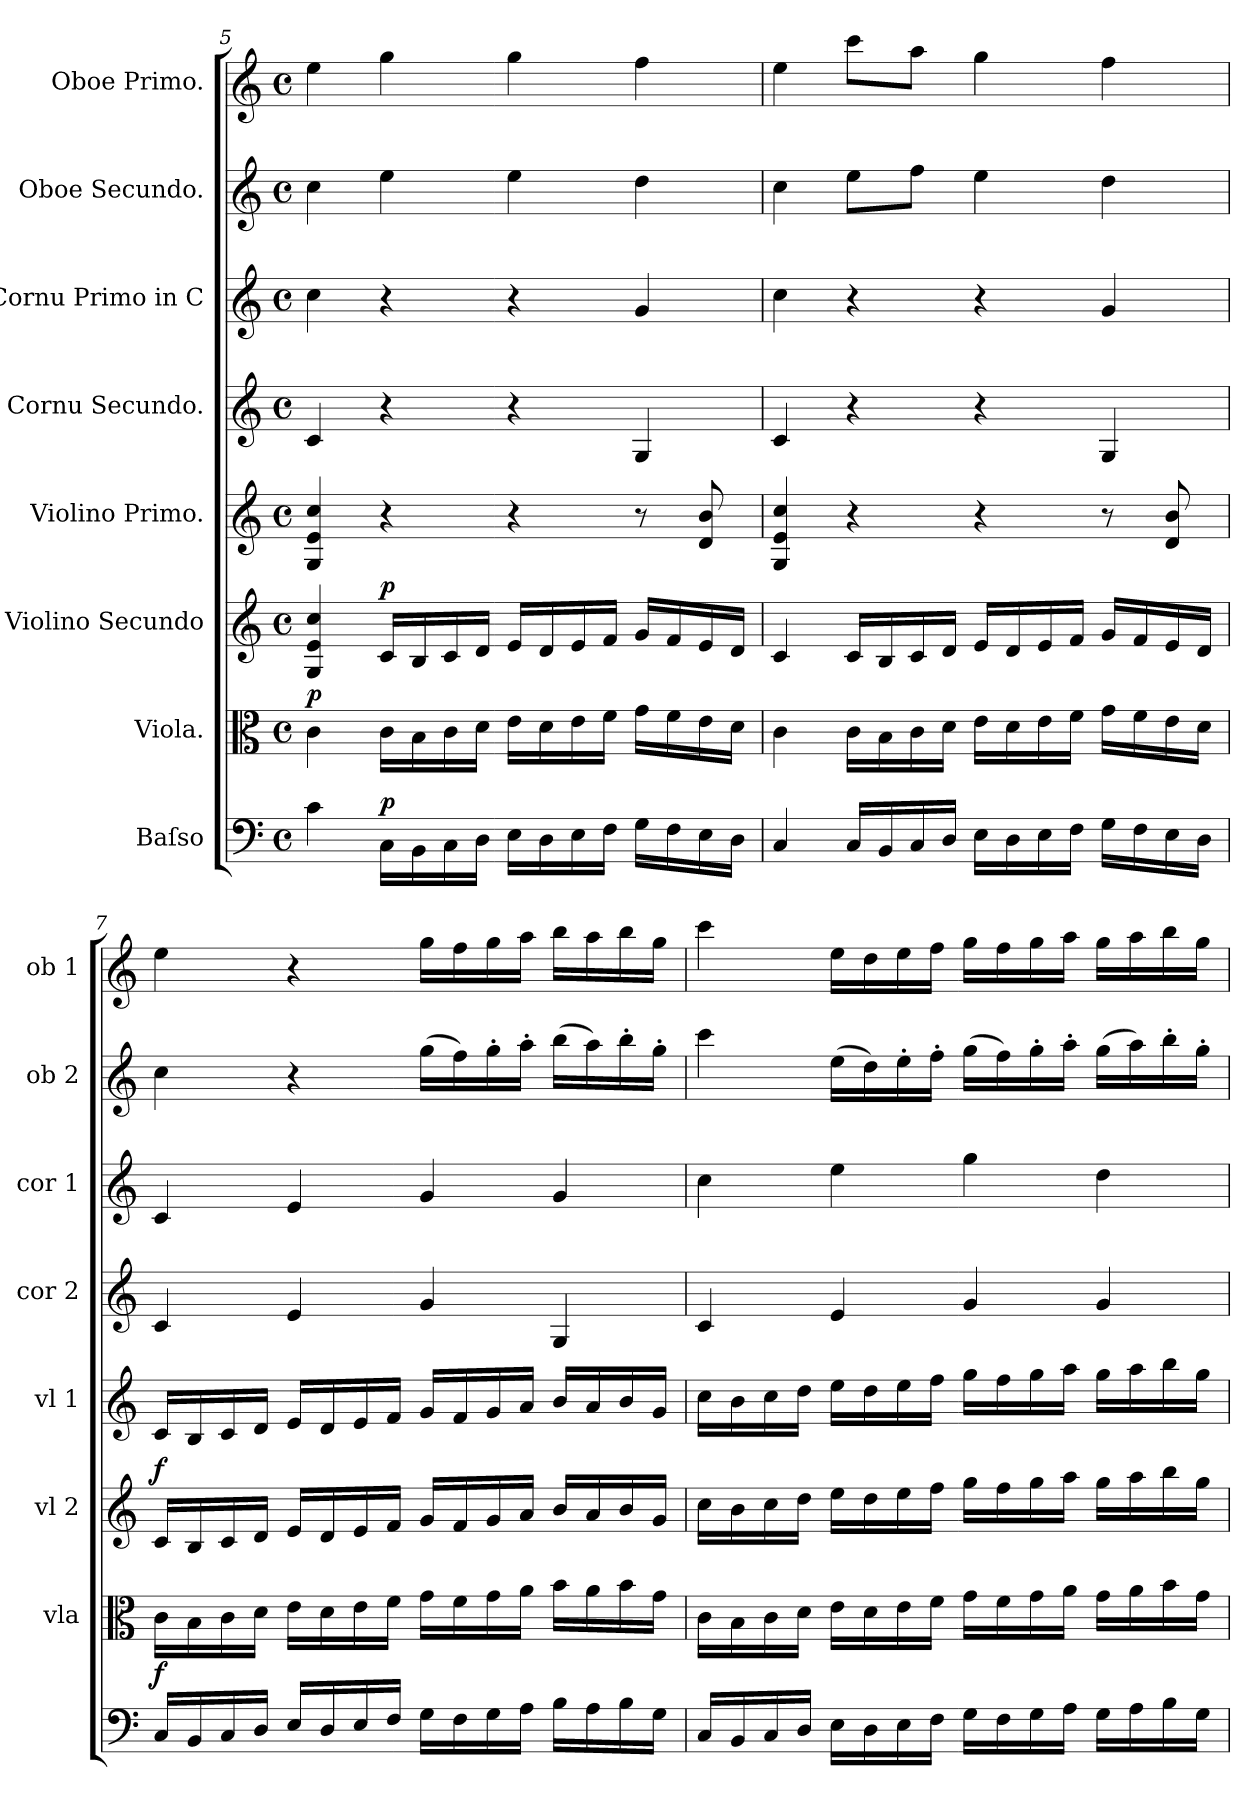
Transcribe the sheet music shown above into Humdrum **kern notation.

**kern	**dynam	**kern	**dynam	**kern	**dynam	**kern	**kern	**kern	**kern	**kern
*part8	*part8	*part7	*part7	*part6	*part6	*part5	*part4	*part3	*part2	*part1
*staff8	*staff8	*staff7	*staff7	*staff6	*staff6	*staff5	*staff4	*staff3	*staff2	*staff1
*I"Baſso	*	*I"Viola.	*	*I"Violino Secundo	*	*I"Violino Primo.	*I"Cornu Secundo.	*I"Cornu Primo in C	*I"Oboe Secundo.	*I"Oboe Primo.
*	*	*I'vla	*	*I'vl 2	*	*I'vl 1	*I'cor 2	*I'cor 1	*I'ob 2	*I'ob 1
*clefF4	*	*clefC3	*	*clefG2	*	*clefG2	*clefG2	*clefG2	*clefG2	*clefG2
*k[]	*	*k[]	*	*k[]	*	*k[]	*k[]	*k[]	*k[]	*k[]
*C:	*	*C:	*	*C:	*	*C:	*C:	*C:	*C:	*C:
*M4/4	*	*M4/4	*	*M4/4	*	*M4/4	*M4/4	*M4/4	*M4/4	*M4/4
*met(c)	*	*met(c)	*	*met(c)	*	*met(c)	*met(c)	*met(c)	*met(c)	*met(c)
=5	=5	=5	=5	=5	=5	=5	=5	=5	=5	=5
!	!	!	!LO:DY:a	!	!	!	!	!	!	!
4c\	.	4c\	p	4G/ 4e/ 4cc/	.	4G/ 4e/ 4cc/	4c/	4cc\	4cc\	4ee\
!	!LO:DY:a	!	!	!	!LO:DY:a	!	!	!	!	!
16C\LL	p.	16c\LL	.	16c/LL	p	4r	4r	4r	4ee\	4gg\
16BB\	.	16B\	.	16B/	.	.	.	.	.	.
16C\	.	16c\	.	16c/	.	.	.	.	.	.
16D\JJ	.	16d\JJ	.	16d/JJ	.	.	.	.	.	.
16E\LL	.	16e\LL	.	16e/LL	.	4r	4r	4r	4ee\	4gg\
16D\	.	16d\	.	16d/	.	.	.	.	.	.
16E\	.	16e\	.	16e/	.	.	.	.	.	.
16F\JJ	.	16f\JJ	.	16f/JJ	.	.	.	.	.	.
16G\LL	.	16g\LL	.	16g/LL	.	8r	4G/	4g/	4dd\	4ff\
16F\	.	16f\	.	16f/	.	.	.	.	.	.
16E\	.	16e\	.	16e/	.	8d/ 8b/	.	.	.	.
16D\JJ	.	16d\JJ	.	16d/JJ	.	.	.	.	.	.
=6	=6	=6	=6	=6	=6	=6	=6	=6	=6	=6
4C/	.	4c\	.	4c/	.	4G/ 4e/ 4cc/	4c/	4cc\	4cc\	4ee\
16C/LL	.	16c\LL	.	16c/LL	.	4r	4r	4r	8ee\L	8ccc\L
16BB/	.	16B\	.	16B/	.	.	.	.	.	.
16C/	.	16c\	.	16c/	.	.	.	.	8ff\J	8aa\J
16D/JJ	.	16d\JJ	.	16d/JJ	.	.	.	.	.	.
16E\LL	.	16e\LL	.	16e/LL	.	4r	4r	4r	4ee\	4gg\
16D\	.	16d\	.	16d/	.	.	.	.	.	.
16E\	.	16e\	.	16e/	.	.	.	.	.	.
16F\JJ	.	16f\JJ	.	16f/JJ	.	.	.	.	.	.
16G\LL	.	16g\LL	.	16g/LL	.	8r	4G/	4g/	4dd\	4ff\
16F\	.	16f\	.	16f/	.	.	.	.	.	.
16E\	.	16e\	.	16e/	.	8d/ 8b/	.	.	.	.
16D\JJ	.	16d\JJ	.	16d/JJ	.	.	.	.	.	.
=7	=7	=7	=7	=7	=7	=7	=7	=7	=7	=7
!	!LO:DY:a	!	!LO:DY:a	!	!LO:DY:a	!	!	!	!	!
16C/LL	f	16c\LL	for.	16c/LL	f	16c/LL	4c/	4c/	4cc\	4ee\
16BB/	.	16B\	.	16B/	.	16B/	.	.	.	.
16C/	.	16c\	.	16c/	.	16c/	.	.	.	.
16D/JJ	.	16d\JJ	.	16d/JJ	.	16d/JJ	.	.	.	.
16E/LL	.	16e\LL	.	16e/LL	.	16e/LL	4e/	4e/	4r	4r
16D/	.	16d\	.	16d/	.	16d/	.	.	.	.
16E/	.	16e\	.	16e/	.	16e/	.	.	.	.
16F/JJ	.	16f\JJ	.	16f/JJ	.	16f/JJ	.	.	.	.
16G\LL	.	16g\LL	.	16g/LL	.	16g/LL	4g/	4g/	(16gg\LL	16gg\LL
16F\	.	16f\	.	16f/	.	16f/	.	.	16ff\)	16ff\
16G\	.	16g\	.	16g/	.	16g/	.	.	16gg'\	16gg\
16A\JJ	.	16a\JJ	.	16a/JJ	.	16a/JJ	.	.	16aa'\JJ	16aa\JJ
16B\LL	.	16b\LL	.	16b/LL	.	16b/LL	4G/	4g/	(16bb\LL	16bb\LL
16A\	.	16a\	.	16a/	.	16a/	.	.	16aa\)	16aa\
16B\	.	16b\	.	16b/	.	16b/	.	.	16bb'\	16bb\
16G\JJ	.	16g\JJ	.	16g/JJ	.	16g/JJ	.	.	16gg'\JJ	16gg\JJ
=8	=8	=8	=8	=8	=8	=8	=8	=8	=8	=8
16C/LL	.	16c\LL	.	16cc\LL	.	16cc\LL	4c/	4cc\	4ccc\	4ccc\
16BB/	.	16B\	.	16b\	.	16b\	.	.	.	.
16C/	.	16c\	.	16cc\	.	16cc\	.	.	.	.
16D/JJ	.	16d\JJ	.	16dd\JJ	.	16dd\JJ	.	.	.	.
16E\LL	.	16e\LL	.	16ee\LL	.	16ee\LL	4e/	4ee\	(16ee\LL	16ee\LL
16D\	.	16d\	.	16dd\	.	16dd\	.	.	16dd\)	16dd\
16E\	.	16e\	.	16ee\	.	16ee\	.	.	16ee'\	16ee\
16F\JJ	.	16f\JJ	.	16ff\JJ	.	16ff\JJ	.	.	16ff'\JJ	16ff\JJ
16G\LL	.	16g\LL	.	16gg\LL	.	16gg\LL	4g/	4gg\	(16gg\LL	16gg\LL
16F\	.	16f\	.	16ff\	.	16ff\	.	.	16ff\)	16ff\
16G\	.	16g\	.	16gg\	.	16gg\	.	.	16gg'\	16gg\
16A\JJ	.	16a\JJ	.	16aa\JJ	.	16aa\JJ	.	.	16aa'\JJ	16aa\JJ
16G\LL	.	16g\LL	.	16gg\LL	.	16gg\LL	4g/	4dd\	(16gg\LL	16gg\LL
16A\	.	16a\	.	16aa\	.	16aa\	.	.	16aa\)	16aa\
16B\	.	16b\	.	16bb\	.	16bb\	.	.	16bb'\	16bb\
16G\JJ	.	16g\JJ	.	16gg\JJ	.	16gg\JJ	.	.	16gg'\JJ	16gg\JJ
=	=	=	=	=	=	=	=	=	=	=
*-	*-	*-	*-	*-	*-	*-	*-	*-	*-	*-
